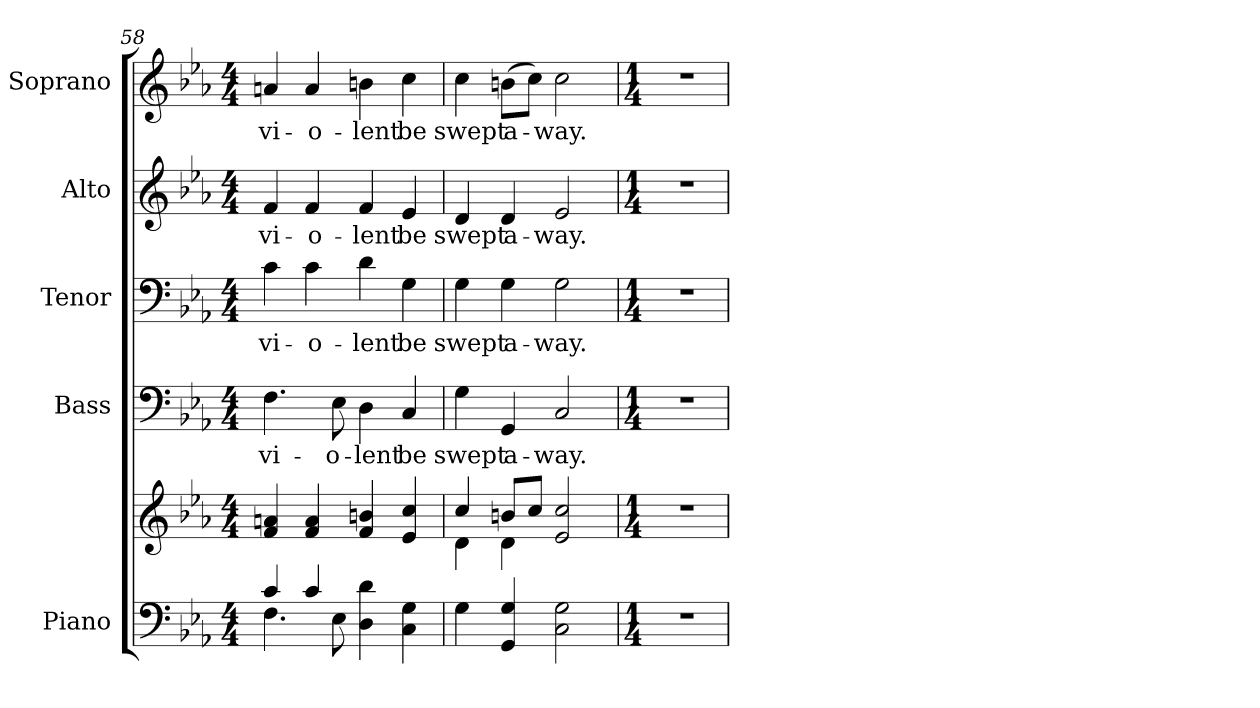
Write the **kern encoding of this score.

**kern	**kern	**kern	**text	**kern	**text	**kern	**text	**kern	**text
*part5	*part5	*part4	*part4	*part3	*part3	*part2	*part2	*part1	*part1
*staff6	*staff5	*staff4	*staff4	*staff3	*staff3	*staff2	*staff2	*staff1	*staff1
*I"Piano	*	*I"Bass	*	*I"Tenor	*	*I"Alto	*	*I"Soprano	*
*I'Pno.	*	*I'B.	*	*I'T.	*	*I'A.	*	*I'S.	*
*clefF4	*clefG2	*clefF4	*	*clefF4	*	*clefG2	*	*clefG2	*
*k[b-e-a-]	*k[b-e-a-]	*k[b-e-a-]	*	*k[b-e-a-]	*	*k[b-e-a-]	*	*k[b-e-a-]	*
*E-:	*E-:	*E-:	*	*E-:	*	*E-:	*	*E-:	*
*M4/4	*M4/4	*M4/4	*	*M4/4	*	*M4/4	*	*M4/4	*
=58	=58	=58	=58	=58	=58	=58	=58	=58	=58
*^	*	*	*	*	*	*	*	*	*
!	!	!	!	!LO:LY:b:color=#000000	!	!	!	!	!	!
!	!	!	!	!	!	!LO:LY:b:color=#000000	!	!	!	!
!	!	!	!	!	!	!	!	!LO:LY:b:color=#000000	!	!
!	!	!	!	!	!	!	!	!	!	!LO:LY:b:color=#000000
4ci/	4.Fi\	4fi/ 4ani	4.Fi\	vi-	4ci\	vi-	4fi/	vi-	4ani/	vi-
!	!	!	!	!	!	!LO:LY:b:color=#000000	!	!	!	!
!	!	!	!	!	!	!	!	!LO:LY:b:color=#000000	!	!
!	!	!	!	!	!	!	!	!	!	!LO:LY:b:color=#000000
4ci/	.	4fi/ 4ai	.	.	4ci\	-o-	4fi/	-o-	4ai/	-o-
!	!	!	!	!LO:LY:b:color=#000000	!	!	!	!	!	!
.	8E-i\	.	8E-i\	-o-	.	.	.	.	.	.
!	!	!	!	!LO:LY:b:color=#000000	!	!	!	!	!	!
!	!	!	!	!	!	!LO:LY:b:color=#000000	!	!	!	!
!	!	!	!	!	!	!	!	!LO:LY:b:color=#000000	!	!
!	!	!	!	!	!	!	!	!	!	!LO:LY:b:color=#000000
4Di\ 4di	2ryy	4fi/ 4bni	4Di\	-lent	4di\	-lent	4fi/	-lent	4bni\	-lent
!	!	!	!	!LO:LY:b:color=#000000	!	!	!	!	!	!
!	!	!	!	!	!	!LO:LY:b:color=#000000	!	!	!	!
!	!	!	!	!	!	!	!	!LO:LY:b:color=#000000	!	!
!	!	!	!	!	!	!	!	!	!	!LO:LY:b:color=#000000
4Ci\ 4Gi	.	4e-i/ 4cci	4Ci/	be	4Gi\	be	4e-i/	be	4cci\	be
*v	*v	*	*	*	*	*	*	*	*	*
=59	=59	=59	=59	=59	=59	=59	=59	=59	=59
*	*^	*	*	*	*	*	*	*	*
!	!	!	!	!LO:LY:b:color=#000000	!	!	!	!	!	!
!	!	!	!	!	!	!LO:LY:b:color=#000000	!	!	!	!
!	!	!	!	!	!	!	!	!LO:LY:b:color=#000000	!	!
!	!	!	!	!	!	!	!	!	!	!LO:LY:b:color=#000000
4Gi\	4cci/	4di\	4Gi\	swept	4Gi\	swept	4di/	swept	4cci\	swept
!	!	!	!	!LO:LY:b:color=#000000	!	!	!	!	!	!
!	!	!	!	!	!	!LO:LY:b:color=#000000	!	!	!	!
!	!	!	!	!	!	!	!	!LO:LY:b:color=#000000	!	!
!	!	!	!	!	!	!	!	!	!	!LO:LY:b:color=#000000
4GGi/ 4Gi	8bni/L	4di\	4GGi/	a-	4Gi\	a-	4di/	a-	(8bni\L	a-
.	8cci/J	.	.	.	.	.	.	.	8cci\J)	.
!	!	!	!	!LO:LY:b:color=#000000	!	!	!	!	!	!
!	!	!	!	!	!	!LO:LY:b:color=#000000	!	!	!	!
!	!	!	!	!	!	!	!	!LO:LY:b:color=#000000	!	!
!	!	!	!	!	!	!	!	!	!	!LO:LY:b:color=#000000
2Ci\ 2Gi	2e-i/ 2cci	2ryy	2Ci/	-way.	2Gi\	-way.	2e-i/	-way.	2cci\	-way.
*	*v	*v	*	*	*	*	*	*	*	*
=60	=60	=60	=60	=60	=60	=60	=60	=60	=60
*M1/4	*M1/4	*M1/4	*	*M1/4	*	*M1/4	*	*M1/4	*
*	*^	*	*	*	*	*	*	*	*
!LO:N:vis=1	!LO:N:vis=1	!	!LO:N:vis=1	!	!LO:N:vis=1	!	!LO:N:vis=1	!	!LO:N:vis=1	!
*	*v	*v	*	*	*	*	*	*	*	*
4r	4r	4r	.	4r	.	4r	.	4r	.
=	=	=	=	=	=	=	=	=	=
*-	*-	*-	*-	*-	*-	*-	*-	*-	*-
